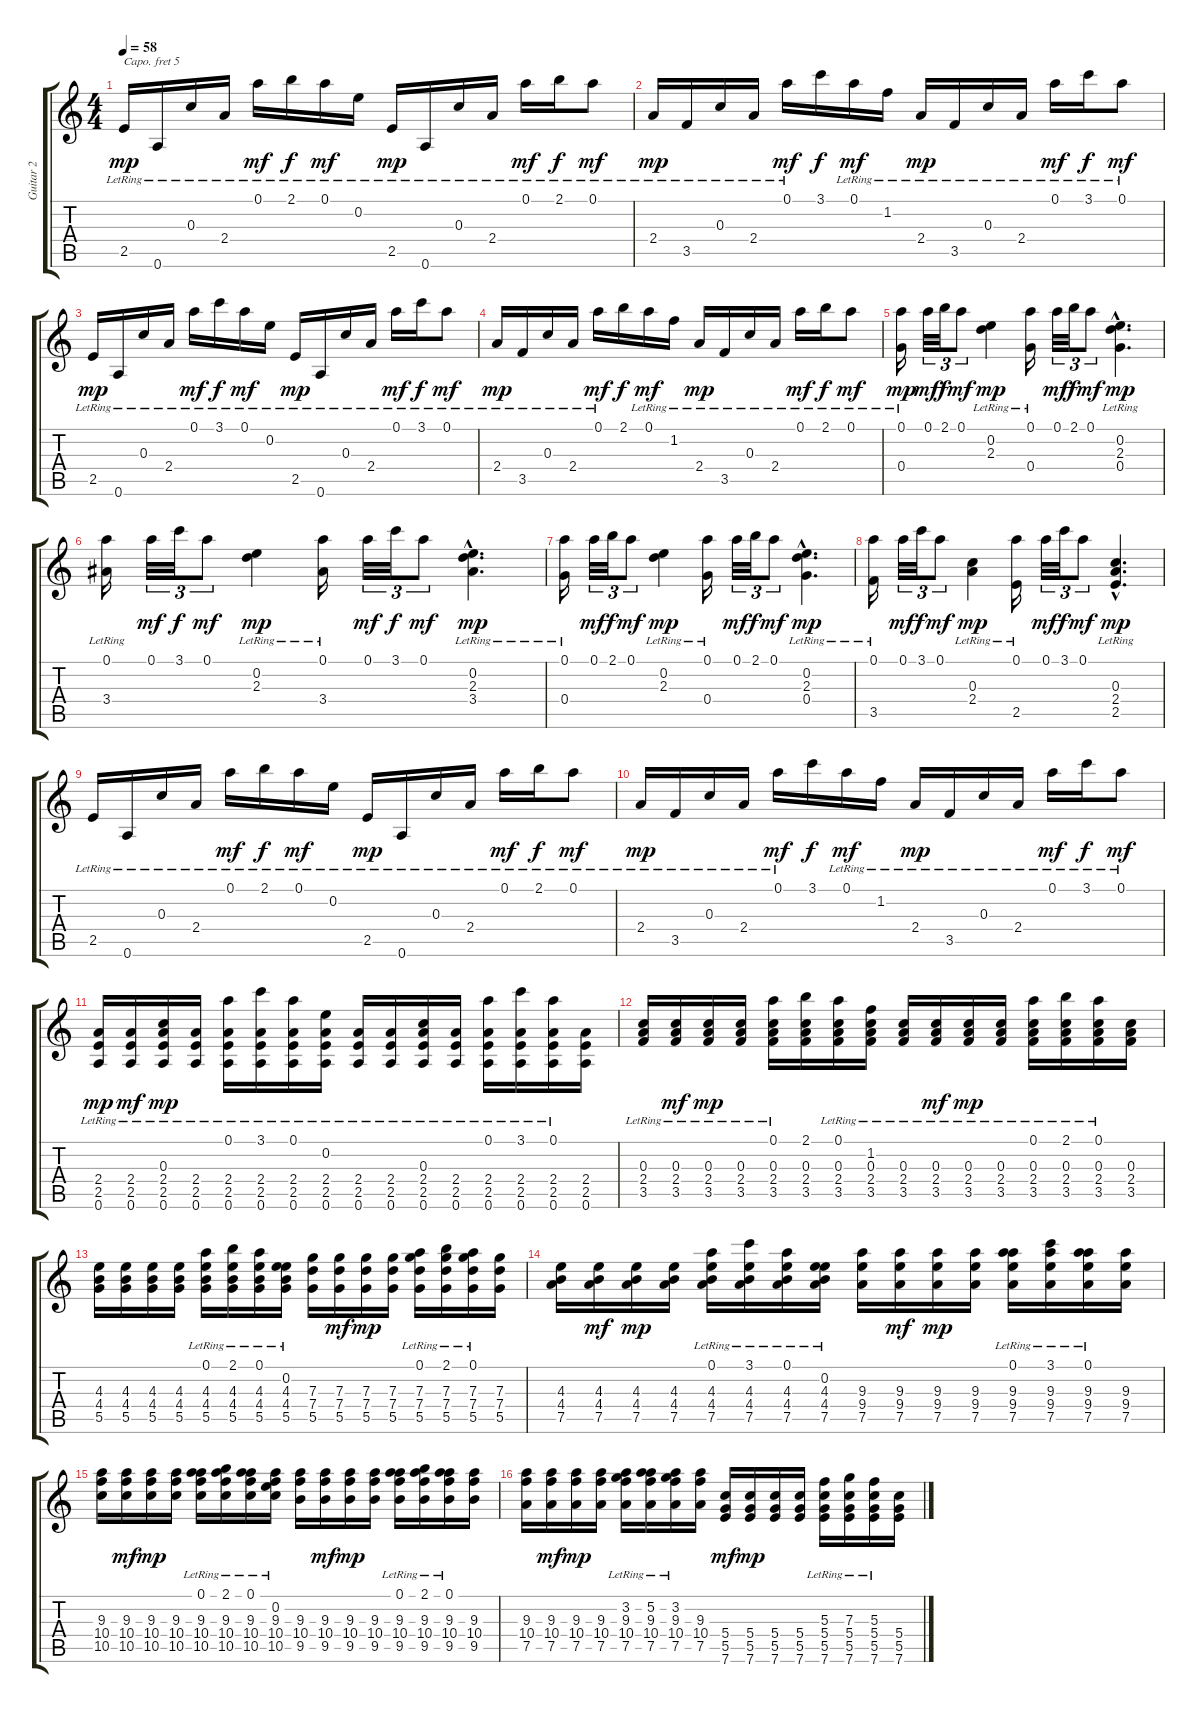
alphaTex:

\track ("Guitar 2" "Guitar 2") {instrument acousticguitarnylon}
\staff {score tabs}
\capo 5
\tuning (E4 B3 G3 D3 A2 E2) {hide}
\ts (4 4)
\tempo 58
\clef g2
\ks c
2.5{lr}.16{dy mp instrument acousticguitarnylon} 0.6{lr}.16 0.3{lr}.16 2.4{lr}.16 0.1{lr}.16{dy mf} 2.1{lr}.16{dy f} 0.1{lr}.16{dy mf} 0.2{lr}.16 2.5{lr}.16{dy mp} 0.6{lr}.16 0.3{lr}.16 2.4{lr}.16 0.1{lr}.16{dy mf} 2.1{lr}.16{dy f} 0.1{lr}.8{dy mf} |
2.4{lr}.16{dy mp} 3.5{lr}.16 0.3{lr}.16 2.4{lr}.16 0.1{lr}.16{dy mf} 3.1.16{dy f} 0.1{lr}.16{dy mf} 1.2{lr}.16 2.4{lr}.16{dy mp} 3.5{lr}.16 0.3{lr}.16 2.4{lr}.16 0.1{lr}.16{dy mf} 3.1{lr}.16{dy f} 0.1{lr}.8{dy mf} |
2.5{lr}.16{dy mp} 0.6{lr}.16 0.3{lr}.16 2.4{lr}.16 0.1{lr}.16{dy mf} 3.1{lr}.16{dy f} 0.1{lr}.16{dy mf} 0.2{lr}.16 2.5{lr}.16{dy mp} 0.6{lr}.16 0.3{lr}.16 2.4{lr}.16 0.1{lr}.16{dy mf} 3.1{lr}.16{dy f} 0.1{lr}.8{dy mf} |
2.4{lr}.16{dy mp} 3.5{lr}.16 0.3{lr}.16 2.4{lr}.16 0.1{lr}.16{dy mf} 2.1.16{dy f} 0.1{lr}.16{dy mf} 1.2{lr}.16 2.4{lr}.16{dy mp} 3.5{lr}.16 0.3{lr}.16 2.4{lr}.16 0.1{lr}.16{dy mf} 2.1{lr}.16{dy f} 0.1{lr}.8{dy mf} |
(0.1 0.4{lr}).16{dy mp} 0.1.32{tu (3 2) dy mf} 2.1.32{tu (3 2) dy f} 0.1.8{tu (3 2) dy mf} (0.2{lr} 2.3{lr}).4{dy mp} (0.1 0.4{lr}).16 0.1.32{tu (3 2) dy mf} 2.1.32{tu (3 2) dy f} 0.1.8{tu (3 2) dy mf} (0.2{hac lr} 2.3{hac lr} 0.4{hac lr}).4{d dy mp} |
(0.1 3.4{lr}).16 0.1.32{tu (3 2) dy mf} 3.1.32{tu (3 2) dy f} 0.1.8{tu (3 2) dy mf} (0.2{lr} 2.3{lr}).4{dy mp} (0.1 3.4{lr}).16 0.1.32{tu (3 2) dy mf} 3.1.32{tu (3 2) dy f} 0.1.8{tu (3 2) dy mf} (0.2{hac lr} 2.3{hac lr} 3.4{hac lr}).4{d dy mp} |
(0.1 0.4{lr}).16 0.1.32{tu (3 2) dy mf} 2.1.32{tu (3 2) dy f} 0.1.8{tu (3 2) dy mf} (0.2{lr} 2.3{lr}).4{dy mp} (0.1 0.4{lr}).16 0.1.32{tu (3 2) dy mf} 2.1.32{tu (3 2) dy f} 0.1.8{tu (3 2) dy mf} (0.2{hac lr} 2.3{hac lr} 0.4{hac lr}).4{d dy mp} |
(0.1 3.5{lr}).16 0.1.32{tu (3 2) dy mf} 3.1.32{tu (3 2) dy f} 0.1.8{tu (3 2) dy mf} (0.3{lr} 2.4{lr}).4{dy mp} (0.1 2.5{lr}).16 0.1.32{tu (3 2) dy mf} 3.1.32{tu (3 2) dy f} 0.1.8{tu (3 2) dy mf} (0.3{hac lr} 2.4{hac lr} 2.5{hac lr}).4{d dy mp} |
2.5{lr}.16 0.6{lr}.16 0.3{lr}.16 2.4{lr}.16 0.1{lr}.16{dy mf} 2.1{lr}.16{dy f} 0.1{lr}.16{dy mf} 0.2{lr}.16 2.5{lr}.16{dy mp} 0.6{lr}.16 0.3{lr}.16 2.4{lr}.16 0.1{lr}.16{dy mf} 2.1{lr}.16{dy f} 0.1{lr}.8{dy mf} |
2.4{lr}.16{dy mp} 3.5{lr}.16 0.3{lr}.16 2.4{lr}.16 0.1{lr}.16{dy mf} 3.1.16{dy f} 0.1{lr}.16{dy mf} 1.2{lr}.16 2.4{lr}.16{dy mp} 3.5{lr}.16 0.3{lr}.16 2.4{lr}.16 0.1{lr}.16{dy mf} 3.1{lr}.16{dy f} 0.1{lr}.8{dy mf} |
(2.4 2.5{lr} 0.6).16{dy mp} (2.4 2.5 0.6{lr}).16{dy mf} (0.3{lr} 2.4 2.5 0.6).16{dy mp} (2.4{lr} 2.5 0.6).16 (0.1{lr} 2.4 2.5 0.6).16 (3.1{lr} 2.4 2.5 0.6).16 (0.1{lr} 2.4 2.5 0.6).16 (0.2{lr} 2.4 2.5 0.6).16 (2.4 2.5{lr} 0.6).16 (2.4 2.5 0.6{lr}).16 (0.3{lr} 2.4 2.5 0.6).16 (2.4{lr} 2.5 0.6).16 (0.1{lr} 2.4 2.5 0.6).16 (3.1{lr} 2.4 2.5 0.6).16 (0.1{lr} 2.4 2.5 0.6).16 (2.4 2.5 0.6).16 |
(0.3 2.4{lr} 3.5).16 (0.3 2.4 3.5{lr}).16{dy mf} (0.3{lr} 2.4 3.5).16{dy mp} (0.3 2.4{lr} 3.5).16 (0.1{lr} 0.3 2.4 3.5).16 (2.1 0.3 2.4 3.5).16 (0.1{lr} 0.3 2.4 3.5).16 (1.2{lr} 0.3 2.4 3.5).16 (0.3 2.4{lr} 3.5).16 (0.3 2.4 3.5{lr}).16{dy mf} (0.3{lr} 2.4 3.5).16{dy mp} (0.3 2.4{lr} 3.5).16 (0.1{lr} 0.3 2.4 3.5).16 (2.1{lr} 0.3 2.4 3.5).16 (0.1{lr} 0.3 2.4 3.5).16 (0.3 2.4 3.5).16 |
(4.3 4.4 5.5).16 (4.3 4.4 5.5).16 (4.3 4.4 5.5).16 (4.3 4.4 5.5).16 (0.1{lr} 4.3 4.4 5.5).16 (2.1{lr} 4.3 4.4 5.5).16 (0.1{lr} 4.3 4.4 5.5).16 (0.2{lr} 4.3 4.4 5.5).16 (7.3 7.4 5.5).16 (7.3 7.4 5.5).16{dy mf} (7.3 7.4 5.5).16{dy mp} (7.3 7.4 5.5).16 (0.1{lr} 7.3 7.4 5.5).16 (2.1{lr} 7.3 7.4 5.5).16 (0.1{lr} 7.3 7.4 5.5).16 (7.3 7.4 5.5).16 |
(4.3 4.4 7.5).16 (4.3 4.4 7.5).16{dy mf} (4.3 4.4 7.5).16{dy mp} (4.3 4.4 7.5).16 (0.1{lr} 4.3 4.4 7.5).16 (3.1{lr} 4.3 4.4 7.5).16 (0.1{lr} 4.3 4.4 7.5).16 (0.2{lr} 4.3 4.4 7.5).16 (9.3 9.4 7.5).16 (9.3 9.4 7.5).16{dy mf} (9.3 9.4 7.5).16{dy mp} (9.3 9.4 7.5).16 (0.1{lr} 9.3 9.4 7.5).16 (3.1{lr} 9.3 9.4 7.5).16 (0.1{lr} 9.3 9.4 7.5).16 (9.3 9.4 7.5).16 |
(9.3 10.4 10.5).16 (9.3 10.4 10.5).16{dy mf} (9.3 10.4 10.5).16{dy mp} (9.3 10.4 10.5).16 (0.1{lr} 9.3 10.4 10.5).16 (2.1{lr} 9.3 10.4 10.5).16 (0.1{lr} 9.3 10.4 10.5).16 (0.2{lr} 9.3 10.4 10.5).16 (9.3 10.4 9.5).16 (9.3 10.4 9.5).16{dy mf} (9.3 10.4 9.5).16{dy mp} (9.3 10.4 9.5).16 (0.1{lr} 9.3 10.4 9.5).16 (2.1{lr} 9.3 10.4 9.5).16 (0.1{lr} 9.3 10.4 9.5).16 (9.3 10.4 9.5).16 |
(9.3 10.4 7.5).16 (9.3 10.4 7.5).16{dy mf} (9.3 10.4 7.5).16{dy mp} (9.3 10.4 7.5).16 (3.2{lr} 9.3 10.4 7.5).16 (5.2{lr} 9.3 10.4 7.5).16 (3.2{lr} 9.3 10.4 7.5).16 (9.3 10.4 7.5).16 (5.4 5.5 7.6).16{dy mf} (5.4 5.5 7.6).16{dy mp} (5.4 5.5 7.6).16 (5.4 5.5 7.6).16 (5.3{lr} 5.4 5.5 7.6).16 (7.3{lr} 5.4 5.5 7.6).16 (5.3{lr} 5.4 5.5 7.6).16 (5.4 5.5 7.6).16
